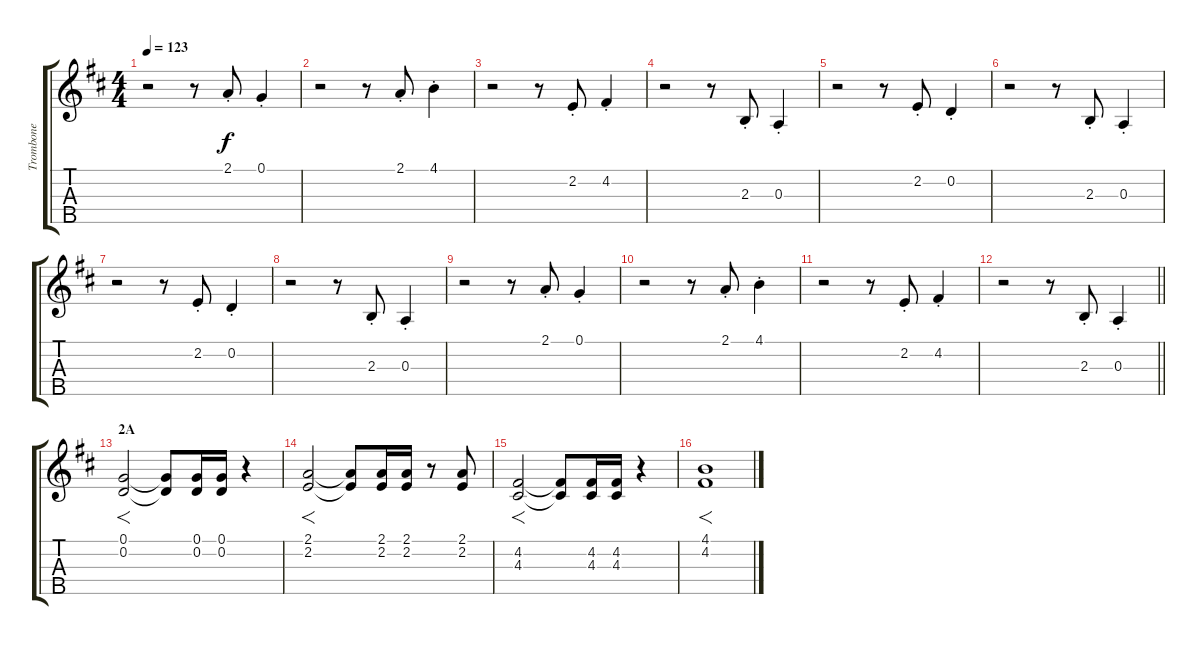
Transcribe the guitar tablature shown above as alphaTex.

\track ("Trombone" "Trombone") {instrument trombone}
\staff {score tabs}
\tuning (G3 D3 A2 E2 B1) {hide}
\ts (4 4)
\tempo 123
\clef g2
\ks d
r.2{ot 8vb dy f} r.8{ot 8vb} 2.1{st}.8{ot 8vb} 0.1{st}.4{ot 8vb} |
r.2{ot 8vb} r.8{ot 8vb} 2.1{st}.8{ot 8vb} 4.1{st}.4{ot 8vb} |
r.2 r.8 2.2{st}.8{ot 8vb} 4.2{st}.4{ot 8vb} |
r.2{ot 8vb} r.8 2.3{st}.8{ot 8vb} 0.3{st}.4{ot 8vb} |
r.2 r.8 2.2{st}.8{ot 8vb} 0.2{st}.4{ot 8vb} |
r.2{ot 8vb} r.8 2.3{st}.8{ot 8vb} 0.3{st}.4{ot 8vb} |
r.2 r.8 2.2{st}.8{ot 8vb} 0.2{st}.4{ot 8vb} |
r.2 r.8 2.3{st}.8{ot 8vb} 0.3{st}.4{ot 8vb} |
r.2{ot 8vb} r.8{ot 8vb} 2.1{st}.8{ot 8vb} 0.1{st}.4{ot 8vb} |
r.2{ot 8vb} r.8{ot 8vb} 2.1{st}.8{ot 8vb} 4.1{st}.4{ot 8vb} |
r.2 r.8 2.2{st}.8{ot 8vb} 4.2{st}.4{ot 8vb} |
\barLineRight lightlight
r.2{ot 8vb} r.8 2.3{st}.8{ot 8vb} 0.3{st}.4{ot 8vb} |
\section ("" "2A")
(0.1 0.2).2{f ot 8vb} (0.1{t} 0.2{t}).8{ot 8vb} (0.1 0.2).16{ot 8vb} (0.1 0.2).16{ot 8vb} r.4{ot 8vb} |
(2.1 2.2).2{f ot 8vb} (2.1{t} 2.2{t}).8{ot 8vb} (2.1 2.2).16{ot 8vb} (2.1 2.2).16{ot 8vb} r.8{ot 8vb} (2.1 2.2).8{ot 8vb} |
(4.2 4.3).2{f ot 8vb} (4.2{t} 4.3{t}).8{ot 8vb} (4.2 4.3).16{ot 8vb} (4.2 4.3).16{ot 8vb} r.4 |
(4.1 4.2).1{f ot 8vb}
